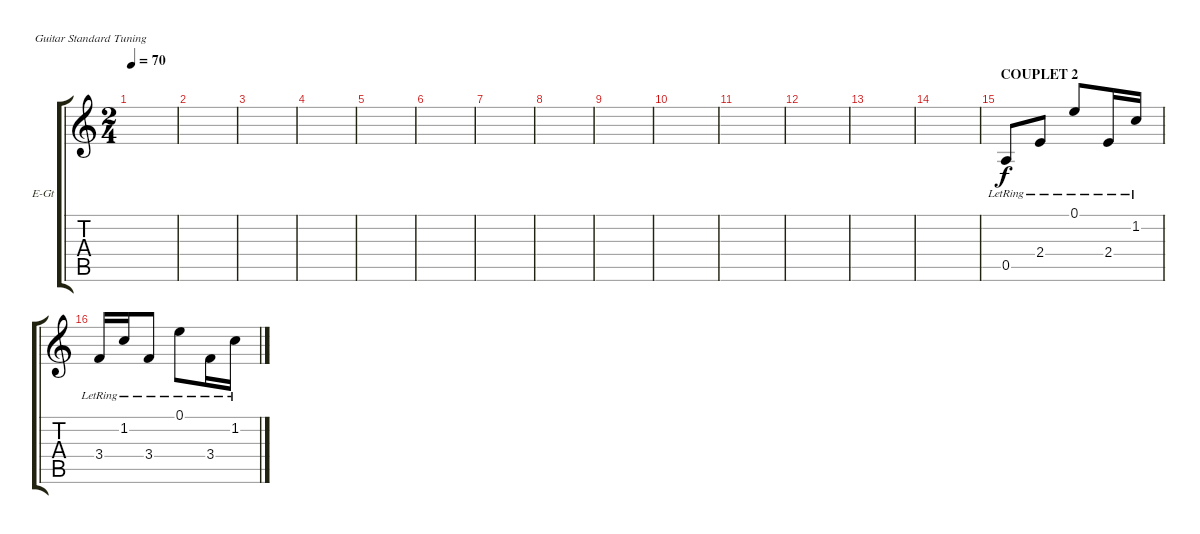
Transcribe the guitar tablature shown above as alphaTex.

\defaultSystemsLayout 4
\bracketExtendMode groupsimilarinstruments
\firstSystemTrackNameOrientation horizontal
\otherSystemsTrackNameOrientation horizontal
\track ("Electric Guitar" "E-Gt") {instrument electricguitarclean}
\staff {score tabs}
\tuning (E4 B3 G3 D3 A2 E2)
\ts (2 4)
\tempo 70
\clef g2
\scale
0.333333
\ks aminor
|
\scale
0.333333 |
\scale
0.333333 |
\scale
0.333333 |
\scale
0.333333 |
\scale
0.333333 |
\scale
0.333333 |
\scale
0.333333 |
\scale
0.333333 |
\scale
0.333333 |
\scale
0.333333 |
\scale
0.333333 |
|
|
\section ("" "COUPLET 2")
0.5{lr}.8 2.4{lr}.8 0.1{lr}.8 2.4{lr}.16 1.2{lr}.16 |
3.4{lr}.16 1.2{lr}.16 3.4{lr}.8 0.1{lr}.8 3.4{lr}.16 1.2{lr}.16
